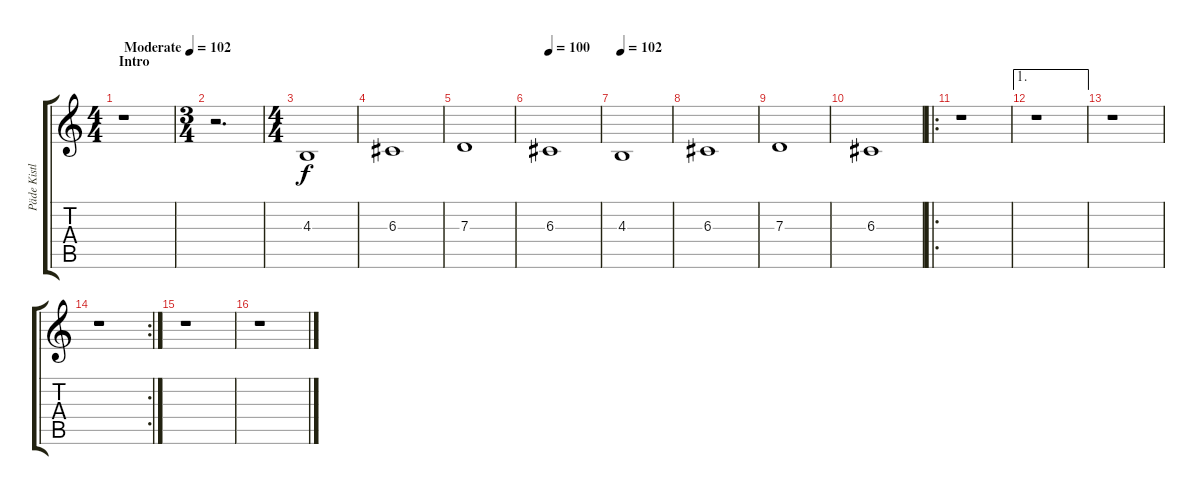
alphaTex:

\track ("Päde Kistler" "Päde Kistl") {instrument flute}
\staff {score tabs}
\tuning (E4 B3 G3 D3 A2 E2) {hide}
\ts (4 4)
\section ("" "Intro")
\tempo (102 "Moderate")
\clef g2
\ks c
r.1{dy f instrument flute} |
\ts (3 4)
r.2{d} |
\ts (4 4)
4.3.1 |
6.3.1 |
7.3.1 |
\tempo 100
6.3.1 |
\tempo 102
4.3.1 |
6.3.1 |
7.3.1 |
6.3.1 |
\ro
r.1 |
\ae 1
r.1 |
r.1 |
\rc 2
r.1 |
r.1 |
r.1
